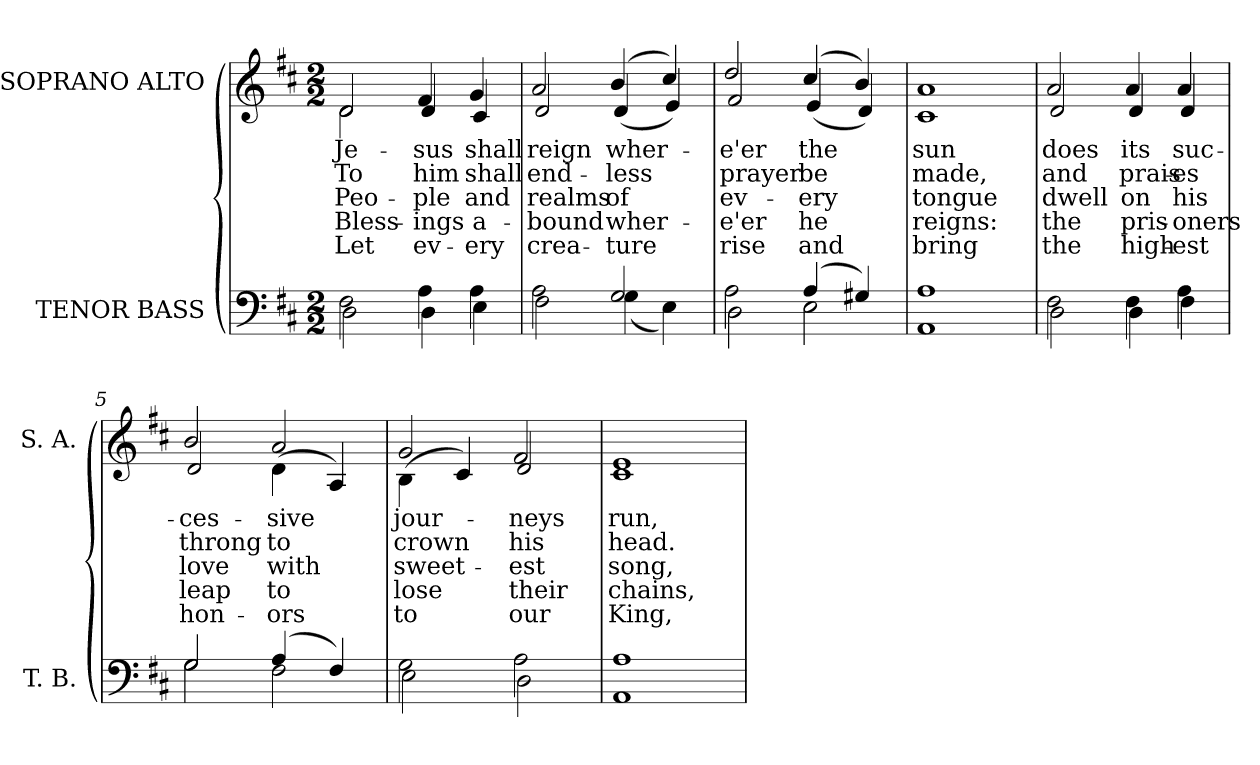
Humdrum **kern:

**kern	**kern	**text	**text	**text	**text	**text
*part2	*part1	*part1	*part1	*part1	*part1	*part1
*staff2	*staff1	*staff1	*staff1	*staff1	*staff1	*staff1
*I"TENOR BASS	*I"SOPRANO ALTO	*	*	*	*	*
*I'T. B.	*I'S. A.	*	*	*	*	*
!!LO:PB:g=z
*clefF4	*clefG2	*	*	*	*	*
*k[f#c#]	*k[f#c#]	*	*	*	*	*
*D:	*D:	*	*	*	*	*
*M2/2	*M2/2	*	*	*	*	*
=	=	=	=	=	=	=
*^	*	*	*	*	*	*
!	!	!LO:TX:b:cj:t=1	!	!	!	!	!
!	!	!LO:TX:b:cj:t=2	!	!	!	!	!
!	!	!LO:TX:b:cj:t=3	!	!	!	!	!
!	!	!LO:TX:b:cj:t=4	!	!	!	!	!
!	!	!LO:TX:b:cj:t=5	!	!	!	!	!
!	!	!	!LO:LY:b:color=#000000	!LO:LY:b:color=#000000	!LO:LY:b:color=#000000	!LO:LY:b:color=#000000	!LO:LY:b:color=#000000
*	*	*^	*	*	*	*	*
2F#i\	2Di\	2di/	2di\	Je-	To	Peo-	Bless-	Let
!	!	!	!	!LO:LY:b:color=#000000	!LO:LY:b:color=#000000	!LO:LY:b:color=#000000	!LO:LY:b:color=#000000	!LO:LY:b:color=#000000
4Ai\	4Di\	4f#i/	4di/	-sus	him	-ple	-ings	ev-
!	!	!	!	!LO:LY:b:color=#000000	!LO:LY:b:color=#000000	!LO:LY:b:color=#000000	!LO:LY:b:color=#000000	!LO:LY:b:color=#000000
4Ai\	4Ei\	4gi/	4c#i/	shall	shall	and	a-	-ery
=1	=1	=1	=1	=1	=1	=1	=1	=1
!	!	!	!	!LO:LY:b:color=#000000	!LO:LY:b:color=#000000	!LO:LY:b:color=#000000	!LO:LY:b:color=#000000	!LO:LY:b:color=#000000
2Ai\	2F#i\	2ai/	2di/	reign	end-	realms	-bound	crea-
!	!	!	!	!LO:LY:b:color=#000000	!LO:LY:b:color=#000000	!LO:LY:b:color=#000000	!LO:LY:b:color=#000000	!LO:LY:b:color=#000000
2Gi/	(4Gi\	(4bi/	(4di/	wher-	-less	of	wher-	-ture
.	4Ei\)	4cc#i/)	4ei/)	.	.	.	.	.
=2	=2	=2	=2	=2	=2	=2	=2	=2
!	!	!	!	!LO:LY:b:color=#000000	!LO:LY:b:color=#000000	!LO:LY:b:color=#000000	!LO:LY:b:color=#000000	!LO:LY:b:color=#000000
2Ai\	2Di\	2ddi/	2f#i/	-e'er	prayer	ev-	-e'er	rise
!	!	!	!	!LO:LY:b:color=#000000	!LO:LY:b:color=#000000	!LO:LY:b:color=#000000	!LO:LY:b:color=#000000	!LO:LY:b:color=#000000
(4Ai/	2Ei\	(4cc#i/	(4ei/	the	be	-ery	he	and
4G#Xi/)	.	4bi/)	4di/)	.	.	.	.	.
=3	=3	=3	=3	=3	=3	=3	=3	=3
!	!	!	!	!LO:LY:b:color=#000000	!LO:LY:b:color=#000000	!LO:LY:b:color=#000000	!LO:LY:b:color=#000000	!LO:LY:b:color=#000000
1Ai	1AAi	1ai	1c#i	sun	made,	tongue	reigns:	bring
!!LO:LB:g=z	!!
=4	=4	=4	=4	=4	=4	=4	=4	=4
!	!	!	!	!LO:LY:b:color=#000000	!LO:LY:b:color=#000000	!LO:LY:b:color=#000000	!LO:LY:b:color=#000000	!LO:LY:b:color=#000000
2F#i\	2Di\	2ai/	2di/	does	and	dwell	the	the
!	!	!	!	!LO:LY:b:color=#000000	!LO:LY:b:color=#000000	!LO:LY:b:color=#000000	!LO:LY:b:color=#000000	!LO:LY:b:color=#000000
4F#i\	4Di\	4ai/	4di/	its	prais-	on	pris-	high-
!	!	!	!	!LO:LY:b:color=#000000	!LO:LY:b:color=#000000	!LO:LY:b:color=#000000	!LO:LY:b:color=#000000	!LO:LY:b:color=#000000
4Ai\	4F#i\	4ai/	4di/	suc-	-es	his	-oners	-est
=5	=5	=5	=5	=5	=5	=5	=5	=5
!	!	!	!	!LO:LY:b:color=#000000	!LO:LY:b:color=#000000	!LO:LY:b:color=#000000	!LO:LY:b:color=#000000	!LO:LY:b:color=#000000
2Gi/	2Gi\	2bi/	2di/	-ces-	throng	love	leap	hon-
!	!	!	!	!LO:LY:b:color=#000000	!LO:LY:b:color=#000000	!LO:LY:b:color=#000000	!LO:LY:b:color=#000000	!LO:LY:b:color=#000000
(4Ai/	2F#i\	2ai/	(4di\	-sive	to	with	to	-ors
4F#i/)	.	.	4Ai/)	.	.	.	.	.
=6	=6	=6	=6	=6	=6	=6	=6	=6
!	!	!	!	!LO:LY:b:color=#000000	!LO:LY:b:color=#000000	!LO:LY:b:color=#000000	!LO:LY:b:color=#000000	!LO:LY:b:color=#000000
2Gi\	2Ei\	2gi/	(4Bi\	jour-	crown	sweet-	lose	to
.	.	.	4c#i/)	.	.	.	.	.
!	!	!	!	!LO:LY:b:color=#000000	!LO:LY:b:color=#000000	!LO:LY:b:color=#000000	!LO:LY:b:color=#000000	!LO:LY:b:color=#000000
2Ai\	2Di\	2f#i/	2di/	-neys	his	-est	their	our
=7	=7	=7	=7	=7	=7	=7	=7	=7
!	!	!	!	!LO:LY:b:color=#000000	!LO:LY:b:color=#000000	!LO:LY:b:color=#000000	!LO:LY:b:color=#000000	!LO:LY:b:color=#000000
1Ai	1AAi	1ei	1c#i	run,	head.	song,	chains,	King,
*v	*v	*	*	*	*	*	*	*
*	*v	*v	*	*	*	*	*
=	=	=	=	=	=	=
*-	*-	*-	*-	*-	*-	*-
